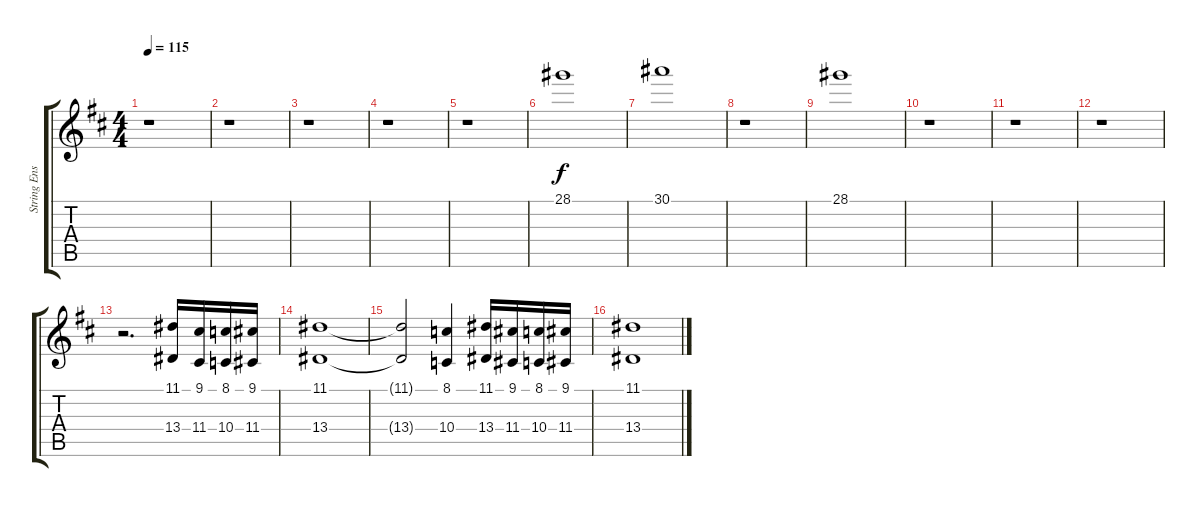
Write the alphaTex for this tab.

\track ("String Ensemble 2" "String Ens") {instrument stringensemble1}
\staff {score tabs}
\tuning (E4 B3 G3 D3 A2 E2) {hide}
\ts (4 4)
\tempo 115
\clef g2
\ks bminor
r.1{dy mp} |
r.1 |
r.1 |
r.1 |
r.1 |
28.1.1{dy f instrument stringensemble1} |
30.1.1 |
r.1 |
28.1.1 |
r.1 |
r.1 |
r.1 |
r.2{d} (11.1 13.4).16 (9.1 11.4).16 (8.1 10.4).16 (9.1 11.4).16 |
(11.1 13.4).1 |
(11.1{t} 13.4{t}).2 (8.1 10.4).4 (11.1 13.4).16 (9.1 11.4).16 (8.1 10.4).16 (9.1 11.4).16 |
(11.1 13.4).1
